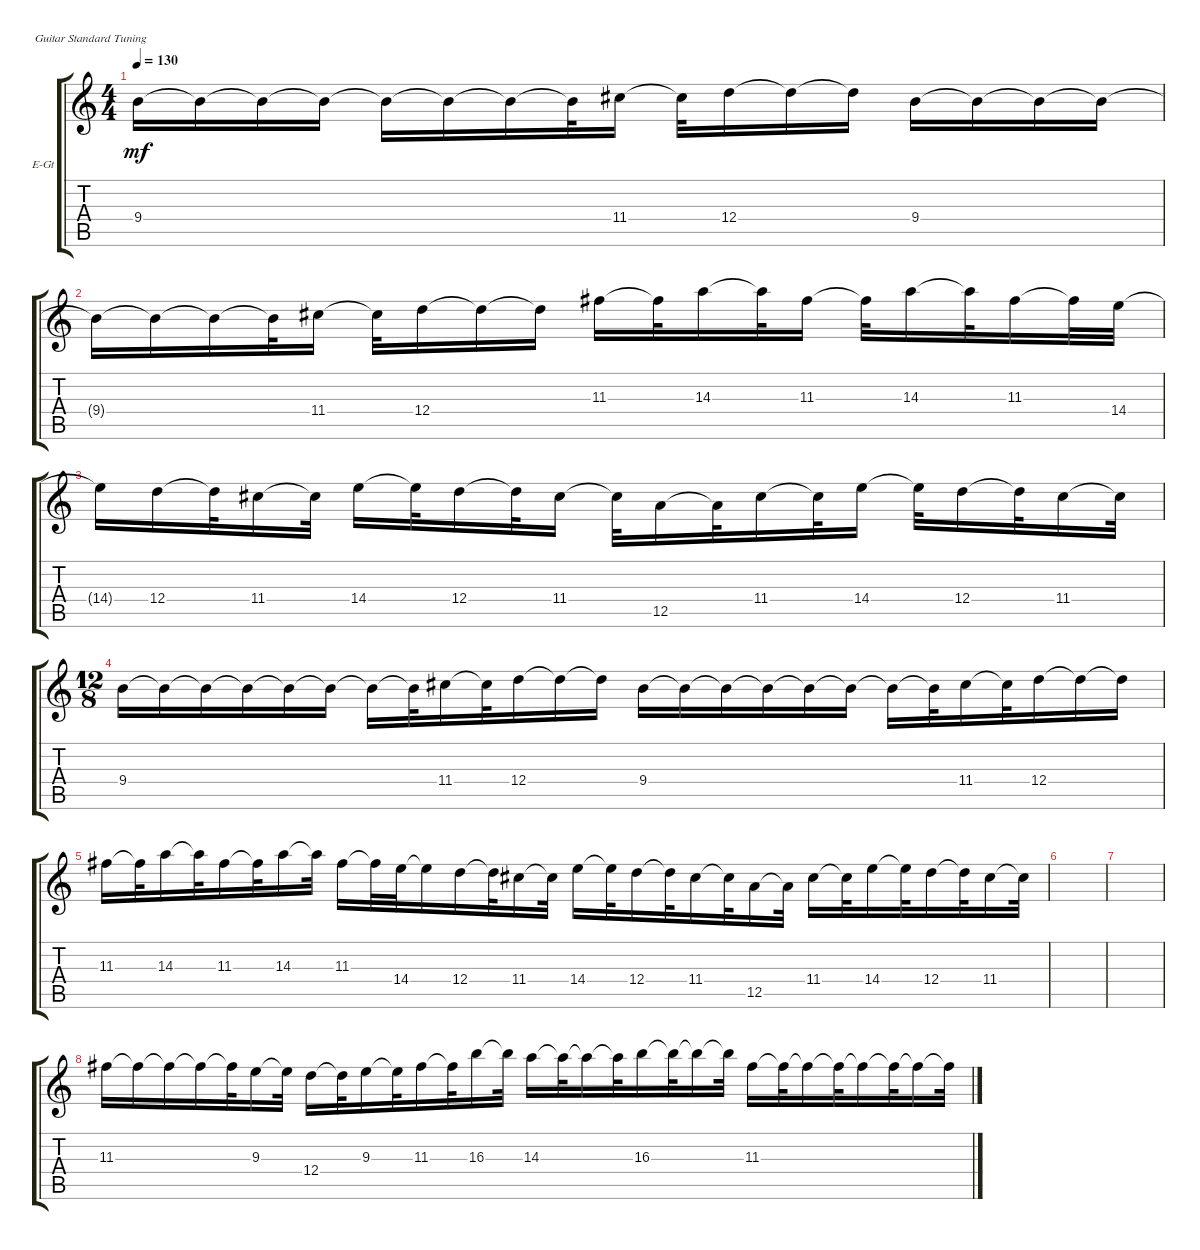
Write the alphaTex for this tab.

\defaultSystemsLayout 4
\bracketExtendMode groupsimilarinstruments
\firstSystemTrackNameOrientation horizontal
\otherSystemsTrackNameOrientation horizontal
\track ("Electric Guitar" "E-Gt") {instrument distortionguitar}
\staff {score tabs}
\tuning (E4 B3 G3 D3 A2 E2)
\ts (4 4)
\tempo 130
\clef g2
\ks c
9.4.16{dy mf instrument distortionguitar} 9.4{t}.16 9.4{t}.16 9.4{t}.16 9.4{t}.16 9.4{t}.16 9.4{t}.16 9.4{t}.32 11.4.16 11.4{t}.32 12.4.16 12.4{t}.16 12.4{t}.16 9.4.16 9.4{t}.16 9.4{t}.16 9.4{t}.16 |
9.4{t}.16 9.4{t}.16 9.4{t}.16 9.4{t}.32 11.4.16 11.4{t}.32 12.4.16 12.4{t}.16 12.4{t}.16 11.3.16 11.3{t}.32 14.3.16 14.3{t}.32 11.3.16 11.3{t}.32 14.3.16 14.3{t}.32 11.3.16 11.3{t}.32 14.4.32 |
14.4{t}.16 12.4.16 12.4{t}.32 11.4.16 11.4{t}.32 14.4.16 14.4{t}.32 12.4.16 12.4{t}.32 11.4.16 11.4{t}.32 12.5.16 12.5{t}.32 11.4.16 11.4{t}.32 14.4.16 14.4{t}.32 12.4.16 12.4{t}.32 11.4.16 11.4{t}.32 |
\ts (12 8)
9.4.16 9.4{t}.16 9.4{t}.16 9.4{t}.16 9.4{t}.16 9.4{t}.16 9.4{t}.16 9.4{t}.32 11.4.16 11.4{t}.32 12.4.16 12.4{t}.16 12.4{t}.16 9.4.16 9.4{t}.16 9.4{t}.16 9.4{t}.16 9.4{t}.16 9.4{t}.16 9.4{t}.16 9.4{t}.32 11.4.16 11.4{t}.32 12.4.16 12.4{t}.16 12.4{t}.16 |
11.3.16 11.3{t}.32 14.3.16 14.3{t}.32 11.3.16 11.3{t}.32 14.3.16 14.3{t}.32 11.3.16 11.3{t}.32 14.4.32 14.4{t}.16 12.4.16 12.4{t}.32 11.4.16 11.4{t}.32 14.4.16 14.4{t}.32 12.4.16 12.4{t}.32 11.4.16 11.4{t}.32 12.5.16 12.5{t}.32 11.4.16 11.4{t}.32 14.4.16 14.4{t}.32 12.4.16 12.4{t}.32 11.4.16 11.4{t}.32 |
|
|
11.3.16 11.3{t}.16 11.3{t}.16 11.3{t}.16 11.3{t}.32 9.3.16 9.3{t}.32 12.4.16 12.4{t}.32 9.3.16 9.3{t}.32 11.3.16 11.3{t}.32 16.3.16 16.3{t}.32 14.3.16 14.3{t}.32 14.3{t}.16 14.3{t}.32 16.3.16 16.3{t}.32 16.3{t}.16 16.3{t}.32 11.3.16 11.3{t}.32 11.3{t}.16 11.3{t}.32 11.3{t}.16 11.3{t}.32 11.3{t}.16 11.3{t}.32
